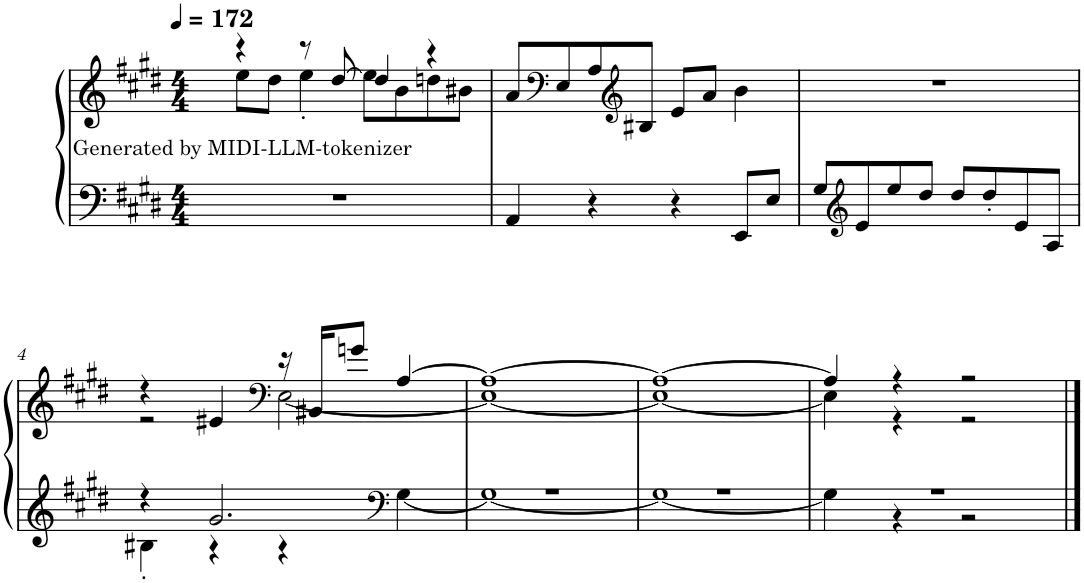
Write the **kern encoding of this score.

**kern	**kern	**text
*part1	*part1	*part1
*staff2	*staff1	*staff1
*I"Piano	*	*
*I'Pno.	*	*
*clefF4	*clefG2	*
*k[f#c#g#d#]	*k[f#c#g#d#]	*
*M4/4	*M4/4	*
*MM172	*MM172	*
=1	=1	=1
!	!	!LO:LY:b
*	*^	*
1r	4r	8ee\L	Generated by MIDI-LLM-tokenizer
.	.	8dd#\J	.
.	8r	4ee'\	.
.	[8dd#/	.	.
.	4dd#/]	8ee\L	.
.	.	8b\	.
.	4r	8ddn\	.
.	.	8b#X\J	.
*	*v	*v	*
=2	=2	=2
4AA/	8a/L	.
*	*clefF4	*
.	8E/	.
4r	8A/	.
*	*clefG2	*
.	8B#X/J	.
4r	8e/L	.
.	8a/J	.
8EE/L	4b\	.
8E/J	.	.
=3	=3	=3
8G#/L	1r	.
*clefG2	*	*
8e/	.	.
8ee/	.	.
8dd#/J	.	.
8dd#/L	.	.
8dd#'/	.	.
8e/	.	.
8A/J	.	.
!!LO:LB:g=z
=4	=4	=4
*^	*^	*
4r	4B#X'\	4r	2r	.
2.g#/	4r	4e#X/	.	.
*	*	*clefF4	*	*
.	4r	16r	[2E\	.
.	.	16BB#X/KL	.	.
.	.	8gn/J	.	.
*clefF4	*	*	*	*
.	[4G#\	[4A/	.	.
=5	=5	=5	=5	=5
1r	1G#_	1A_	1E_	.
=6	=6	=6	=6	=6
1r	1G#_	1A_	1E_	.
=7	=7	=7	=7	=7
1r	4G#\]	4A/]	4E\]	.
.	4r	4r	4r	.
.	2r	2r	2r	.
*v	*v	*	*	*
*	*v	*v	*
==	==	==
*-	*-	*-
